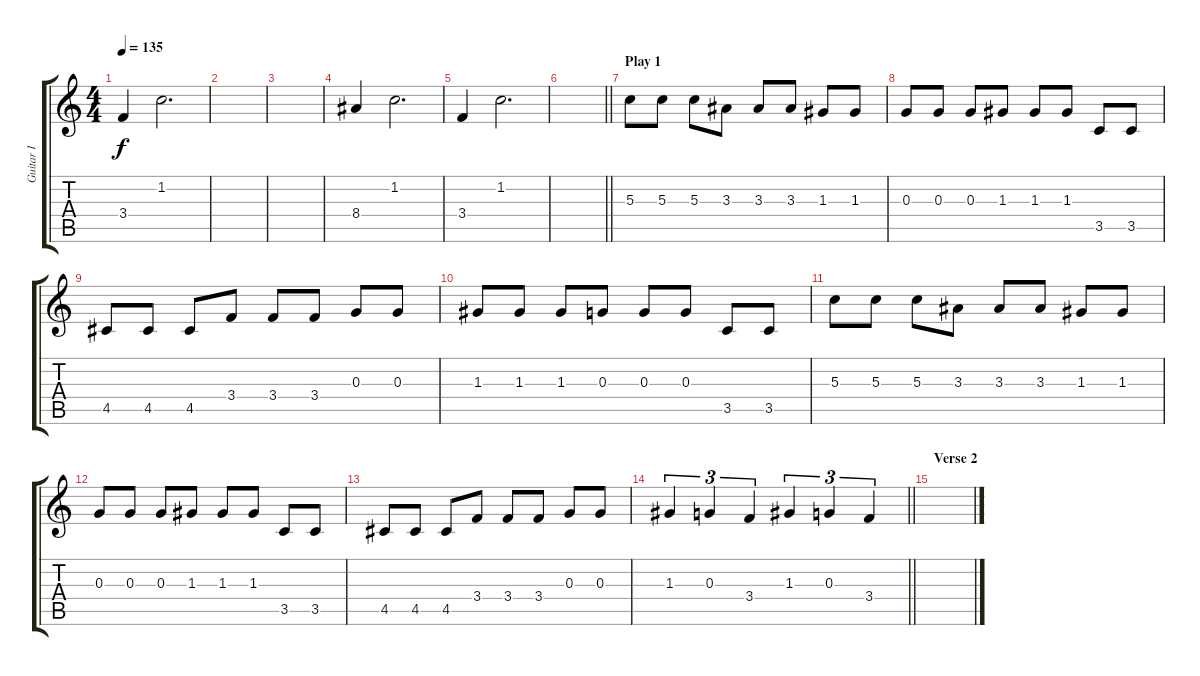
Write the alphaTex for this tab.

\track ("Guitar I" "Guitar I") {instrument overdrivenguitar}
\staff {score tabs}
\tuning (E4 B3 G3 D3 A2 E2) {hide}
\ts (4 4)
\tempo 135
\clef g2
\ks c
3.4.4{dy f} 1.2.2{d} |
|
|
8.4.4 1.2.2{d} |
3.4.4 1.2.2{d} |
\barLineRight lightlight
|
\section ("" "Play 1")
5.3.8 5.3.8 5.3.8 3.3.8 3.3.8 3.3.8 1.3.8 1.3.8 |
0.3.8 0.3.8 0.3.8 1.3.8 1.3.8 1.3.8 3.5.8 3.5.8 |
4.5.8 4.5.8 4.5.8 3.4.8 3.4.8 3.4.8 0.3.8 0.3.8 |
1.3.8 1.3.8 1.3.8 0.3.8 0.3.8 0.3.8 3.5.8 3.5.8 |
5.3.8 5.3.8 5.3.8 3.3.8 3.3.8 3.3.8 1.3.8 1.3.8 |
0.3.8 0.3.8 0.3.8 1.3.8 1.3.8 1.3.8 3.5.8 3.5.8 |
4.5.8 4.5.8 4.5.8 3.4.8 3.4.8 3.4.8 0.3.8 0.3.8 |
\barLineRight lightlight
1.3.4{tu (3 2)} 0.3.4{tu (3 2)} 3.4.4{tu (3 2)} 1.3.4{tu (3 2)} 0.3.4{tu (3 2)} 3.4.4{tu (3 2)} |
\section ("" "Verse 2")
